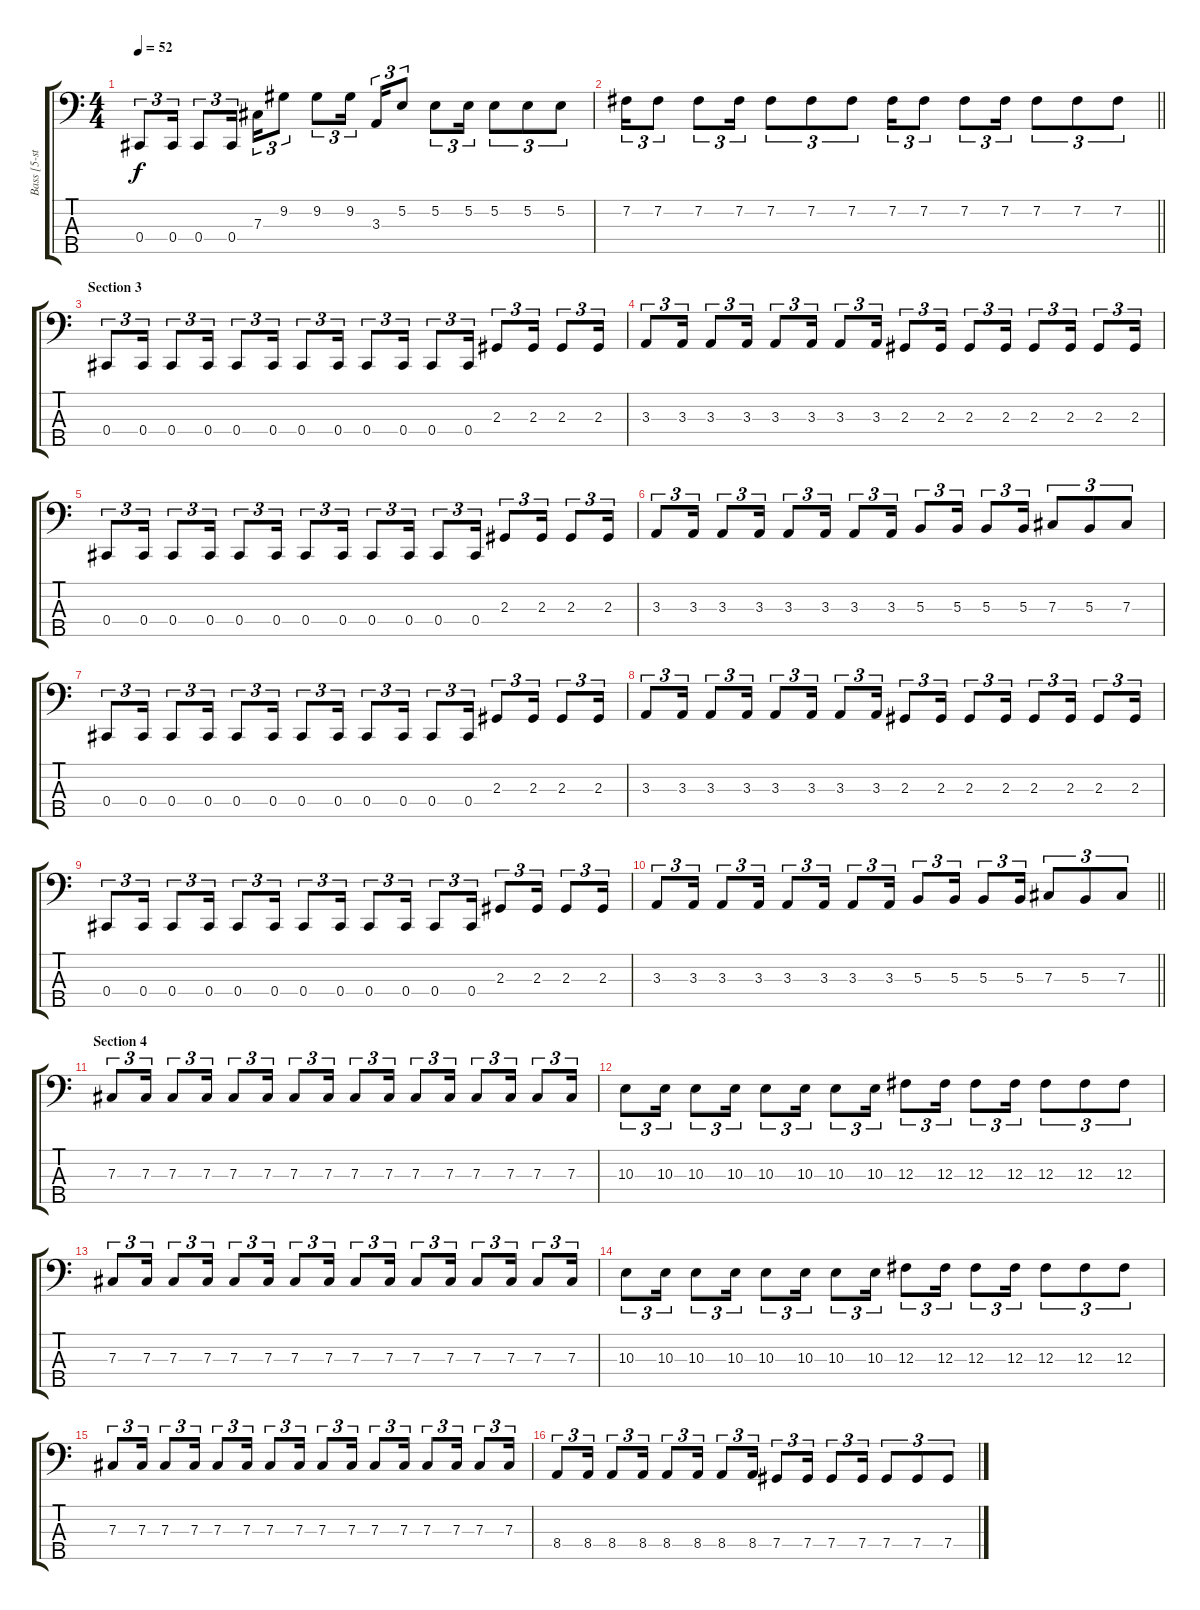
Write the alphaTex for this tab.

\track ("Bass [5-string]" "Bass [5-st") {instrument electricbasspick}
\staff {score tabs}
\tuning (E2 B1 Gb1 Db1 Ab0) {hide}
\ts (4 4)
\tempo 52
\clef f4
\ks c
0.4.8{tu (3 2) dy f} 0.4.16{tu (3 2)} 0.4.8{tu (3 2)} 0.4.16{tu (3 2)} 7.3.16{tu (3 2)} 9.2.8{tu (3 2)} 9.2.8{tu (3 2)} 9.2.16{tu (3 2)} 3.3.16{tu (3 2)} 5.2.8{tu (3 2)} 5.2.8{tu (3 2)} 5.2.16{tu (3 2)} 5.2.8{tu (3 2)} 5.2.8{tu (3 2)} 5.2.8{tu (3 2)} |
\barLineRight lightlight
7.2.16{tu (3 2)} 7.2.8{tu (3 2)} 7.2.8{tu (3 2)} 7.2.16{tu (3 2)} 7.2.8{tu (3 2)} 7.2.8{tu (3 2)} 7.2.8{tu (3 2)} 7.2.16{tu (3 2)} 7.2.8{tu (3 2)} 7.2.8{tu (3 2)} 7.2.16{tu (3 2)} 7.2.8{tu (3 2)} 7.2.8{tu (3 2)} 7.2.8{tu (3 2)} |
\section ("" "Section 3")
0.4.8{tu (3 2)} 0.4.16{tu (3 2)} 0.4.8{tu (3 2)} 0.4.16{tu (3 2)} 0.4.8{tu (3 2)} 0.4.16{tu (3 2)} 0.4.8{tu (3 2)} 0.4.16{tu (3 2)} 0.4.8{tu (3 2)} 0.4.16{tu (3 2)} 0.4.8{tu (3 2)} 0.4.16{tu (3 2)} 2.3.8{tu (3 2)} 2.3.16{tu (3 2)} 2.3.8{tu (3 2)} 2.3.16{tu (3 2)} |
3.3.8{tu (3 2)} 3.3.16{tu (3 2)} 3.3.8{tu (3 2)} 3.3.16{tu (3 2)} 3.3.8{tu (3 2)} 3.3.16{tu (3 2)} 3.3.8{tu (3 2)} 3.3.16{tu (3 2)} 2.3.8{tu (3 2)} 2.3.16{tu (3 2)} 2.3.8{tu (3 2)} 2.3.16{tu (3 2)} 2.3.8{tu (3 2)} 2.3.16{tu (3 2)} 2.3.8{tu (3 2)} 2.3.16{tu (3 2)} |
0.4.8{tu (3 2)} 0.4.16{tu (3 2)} 0.4.8{tu (3 2)} 0.4.16{tu (3 2)} 0.4.8{tu (3 2)} 0.4.16{tu (3 2)} 0.4.8{tu (3 2)} 0.4.16{tu (3 2)} 0.4.8{tu (3 2)} 0.4.16{tu (3 2)} 0.4.8{tu (3 2)} 0.4.16{tu (3 2)} 2.3.8{tu (3 2)} 2.3.16{tu (3 2)} 2.3.8{tu (3 2)} 2.3.16{tu (3 2)} |
3.3.8{tu (3 2)} 3.3.16{tu (3 2)} 3.3.8{tu (3 2)} 3.3.16{tu (3 2)} 3.3.8{tu (3 2)} 3.3.16{tu (3 2)} 3.3.8{tu (3 2)} 3.3.16{tu (3 2)} 5.3.8{tu (3 2)} 5.3.16{tu (3 2)} 5.3.8{tu (3 2)} 5.3.16{tu (3 2)} 7.3.8{tu (3 2)} 5.3.8{tu (3 2)} 7.3.8{tu (3 2)} |
0.4.8{tu (3 2)} 0.4.16{tu (3 2)} 0.4.8{tu (3 2)} 0.4.16{tu (3 2)} 0.4.8{tu (3 2)} 0.4.16{tu (3 2)} 0.4.8{tu (3 2)} 0.4.16{tu (3 2)} 0.4.8{tu (3 2)} 0.4.16{tu (3 2)} 0.4.8{tu (3 2)} 0.4.16{tu (3 2)} 2.3.8{tu (3 2)} 2.3.16{tu (3 2)} 2.3.8{tu (3 2)} 2.3.16{tu (3 2)} |
3.3.8{tu (3 2)} 3.3.16{tu (3 2)} 3.3.8{tu (3 2)} 3.3.16{tu (3 2)} 3.3.8{tu (3 2)} 3.3.16{tu (3 2)} 3.3.8{tu (3 2)} 3.3.16{tu (3 2)} 2.3.8{tu (3 2)} 2.3.16{tu (3 2)} 2.3.8{tu (3 2)} 2.3.16{tu (3 2)} 2.3.8{tu (3 2)} 2.3.16{tu (3 2)} 2.3.8{tu (3 2)} 2.3.16{tu (3 2)} |
0.4.8{tu (3 2)} 0.4.16{tu (3 2)} 0.4.8{tu (3 2)} 0.4.16{tu (3 2)} 0.4.8{tu (3 2)} 0.4.16{tu (3 2)} 0.4.8{tu (3 2)} 0.4.16{tu (3 2)} 0.4.8{tu (3 2)} 0.4.16{tu (3 2)} 0.4.8{tu (3 2)} 0.4.16{tu (3 2)} 2.3.8{tu (3 2)} 2.3.16{tu (3 2)} 2.3.8{tu (3 2)} 2.3.16{tu (3 2)} |
\barLineRight lightlight
3.3.8{tu (3 2)} 3.3.16{tu (3 2)} 3.3.8{tu (3 2)} 3.3.16{tu (3 2)} 3.3.8{tu (3 2)} 3.3.16{tu (3 2)} 3.3.8{tu (3 2)} 3.3.16{tu (3 2)} 5.3.8{tu (3 2)} 5.3.16{tu (3 2)} 5.3.8{tu (3 2)} 5.3.16{tu (3 2)} 7.3.8{tu (3 2)} 5.3.8{tu (3 2)} 7.3.8{tu (3 2)} |
\section ("" "Section 4")
7.3.8{tu (3 2)} 7.3.16{tu (3 2)} 7.3.8{tu (3 2)} 7.3.16{tu (3 2)} 7.3.8{tu (3 2)} 7.3.16{tu (3 2)} 7.3.8{tu (3 2)} 7.3.16{tu (3 2)} 7.3.8{tu (3 2)} 7.3.16{tu (3 2)} 7.3.8{tu (3 2)} 7.3.16{tu (3 2)} 7.3.8{tu (3 2)} 7.3.16{tu (3 2)} 7.3.8{tu (3 2)} 7.3.16{tu (3 2)} |
10.3.8{tu (3 2)} 10.3.16{tu (3 2)} 10.3.8{tu (3 2)} 10.3.16{tu (3 2)} 10.3.8{tu (3 2)} 10.3.16{tu (3 2)} 10.3.8{tu (3 2)} 10.3.16{tu (3 2)} 12.3.8{tu (3 2)} 12.3.16{tu (3 2)} 12.3.8{tu (3 2)} 12.3.16{tu (3 2)} 12.3.8{tu (3 2)} 12.3.8{tu (3 2)} 12.3.8{tu (3 2)} |
7.3.8{tu (3 2)} 7.3.16{tu (3 2)} 7.3.8{tu (3 2)} 7.3.16{tu (3 2)} 7.3.8{tu (3 2)} 7.3.16{tu (3 2)} 7.3.8{tu (3 2)} 7.3.16{tu (3 2)} 7.3.8{tu (3 2)} 7.3.16{tu (3 2)} 7.3.8{tu (3 2)} 7.3.16{tu (3 2)} 7.3.8{tu (3 2)} 7.3.16{tu (3 2)} 7.3.8{tu (3 2)} 7.3.16{tu (3 2)} |
10.3.8{tu (3 2)} 10.3.16{tu (3 2)} 10.3.8{tu (3 2)} 10.3.16{tu (3 2)} 10.3.8{tu (3 2)} 10.3.16{tu (3 2)} 10.3.8{tu (3 2)} 10.3.16{tu (3 2)} 12.3.8{tu (3 2)} 12.3.16{tu (3 2)} 12.3.8{tu (3 2)} 12.3.16{tu (3 2)} 12.3.8{tu (3 2)} 12.3.8{tu (3 2)} 12.3.8{tu (3 2)} |
7.3.8{tu (3 2)} 7.3.16{tu (3 2)} 7.3.8{tu (3 2)} 7.3.16{tu (3 2)} 7.3.8{tu (3 2)} 7.3.16{tu (3 2)} 7.3.8{tu (3 2)} 7.3.16{tu (3 2)} 7.3.8{tu (3 2)} 7.3.16{tu (3 2)} 7.3.8{tu (3 2)} 7.3.16{tu (3 2)} 7.3.8{tu (3 2)} 7.3.16{tu (3 2)} 7.3.8{tu (3 2)} 7.3.16{tu (3 2)} |
8.4.8{tu (3 2)} 8.4.16{tu (3 2)} 8.4.8{tu (3 2)} 8.4.16{tu (3 2)} 8.4.8{tu (3 2)} 8.4.16{tu (3 2)} 8.4.8{tu (3 2)} 8.4.16{tu (3 2)} 7.4.8{tu (3 2)} 7.4.16{tu (3 2)} 7.4.8{tu (3 2)} 7.4.16{tu (3 2)} 7.4.8{tu (3 2)} 7.4.8{tu (3 2)} 7.4.8{tu (3 2)}
